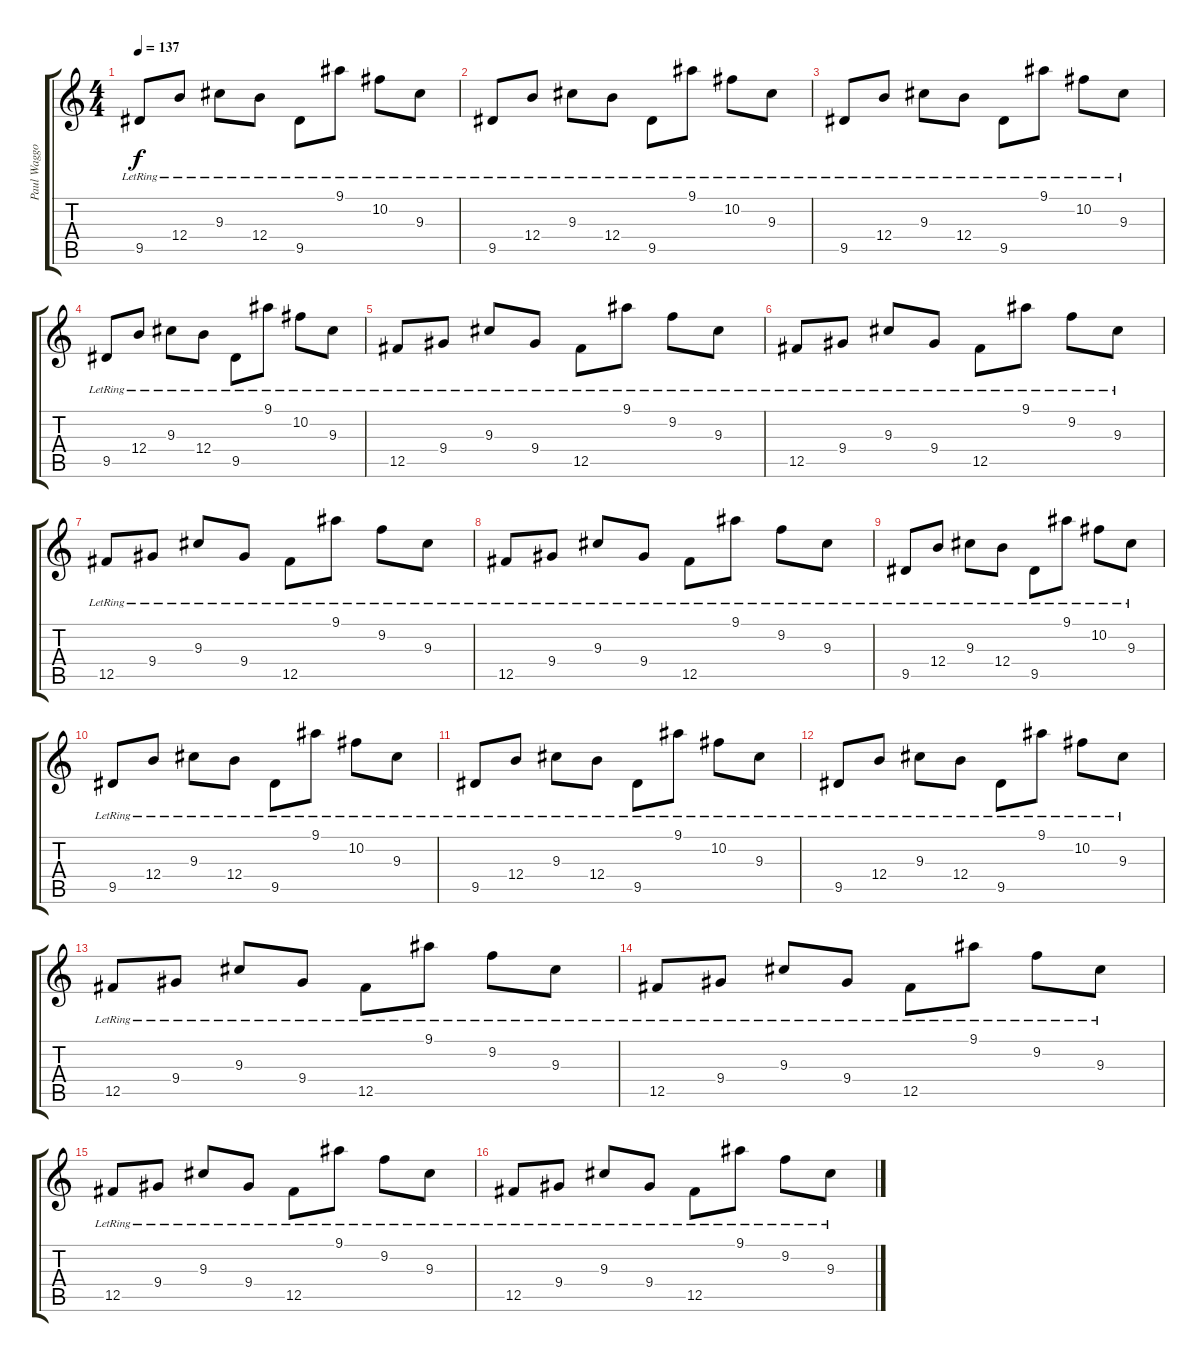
\track ("Paul Waggoner" "Paul Waggo") {instrument electricguitarjazz}
\staff {score tabs}
\tuning (Db4 Ab3 E3 B2 Gb2 Db2) {hide}
\ts (4 4)
\tempo 137
\clef g2
\ks c
9.5{lr}.8{dy f} 12.4{lr}.8 9.3{lr}.8 12.4{lr}.8 9.5{lr}.8 9.1{lr}.8 10.2{lr}.8 9.3{lr}.8 |
9.5{lr}.8 12.4{lr}.8 9.3{lr}.8 12.4{lr}.8 9.5{lr}.8 9.1{lr}.8 10.2{lr}.8 9.3{lr}.8 |
9.5{lr}.8 12.4{lr}.8 9.3{lr}.8 12.4{lr}.8 9.5{lr}.8 9.1{lr}.8 10.2{lr}.8 9.3{lr}.8 |
9.5{lr}.8 12.4{lr}.8 9.3{lr}.8 12.4{lr}.8 9.5{lr}.8 9.1{lr}.8 10.2{lr}.8 9.3{lr}.8 |
12.5{lr}.8 9.4{lr}.8 9.3{lr}.8 9.4{lr}.8 12.5{lr}.8 9.1{lr}.8 9.2{lr}.8 9.3{lr}.8 |
12.5{lr}.8 9.4{lr}.8 9.3{lr}.8 9.4{lr}.8 12.5{lr}.8 9.1{lr}.8 9.2{lr}.8 9.3{lr}.8 |
12.5{lr}.8 9.4{lr}.8 9.3{lr}.8 9.4{lr}.8 12.5{lr}.8 9.1{lr}.8 9.2{lr}.8 9.3{lr}.8 |
12.5{lr}.8 9.4{lr}.8 9.3{lr}.8 9.4{lr}.8 12.5{lr}.8 9.1{lr}.8 9.2{lr}.8 9.3{lr}.8 |
9.5{lr}.8 12.4{lr}.8 9.3{lr}.8 12.4{lr}.8 9.5{lr}.8 9.1{lr}.8 10.2{lr}.8 9.3{lr}.8 |
9.5{lr}.8 12.4{lr}.8 9.3{lr}.8 12.4{lr}.8 9.5{lr}.8 9.1{lr}.8 10.2{lr}.8 9.3{lr}.8 |
9.5{lr}.8 12.4{lr}.8 9.3{lr}.8 12.4{lr}.8 9.5{lr}.8 9.1{lr}.8 10.2{lr}.8 9.3{lr}.8 |
9.5{lr}.8 12.4{lr}.8 9.3{lr}.8 12.4{lr}.8 9.5{lr}.8 9.1{lr}.8 10.2{lr}.8 9.3{lr}.8 |
12.5{lr}.8 9.4{lr}.8 9.3{lr}.8 9.4{lr}.8 12.5{lr}.8 9.1{lr}.8 9.2{lr}.8 9.3{lr}.8 |
12.5{lr}.8 9.4{lr}.8 9.3{lr}.8 9.4{lr}.8 12.5{lr}.8 9.1{lr}.8 9.2{lr}.8 9.3{lr}.8 |
12.5{lr}.8 9.4{lr}.8 9.3{lr}.8 9.4{lr}.8 12.5{lr}.8 9.1{lr}.8 9.2{lr}.8 9.3{lr}.8 |
12.5{lr}.8 9.4{lr}.8 9.3{lr}.8 9.4{lr}.8 12.5{lr}.8 9.1{lr}.8 9.2{lr}.8 9.3{lr}.8
